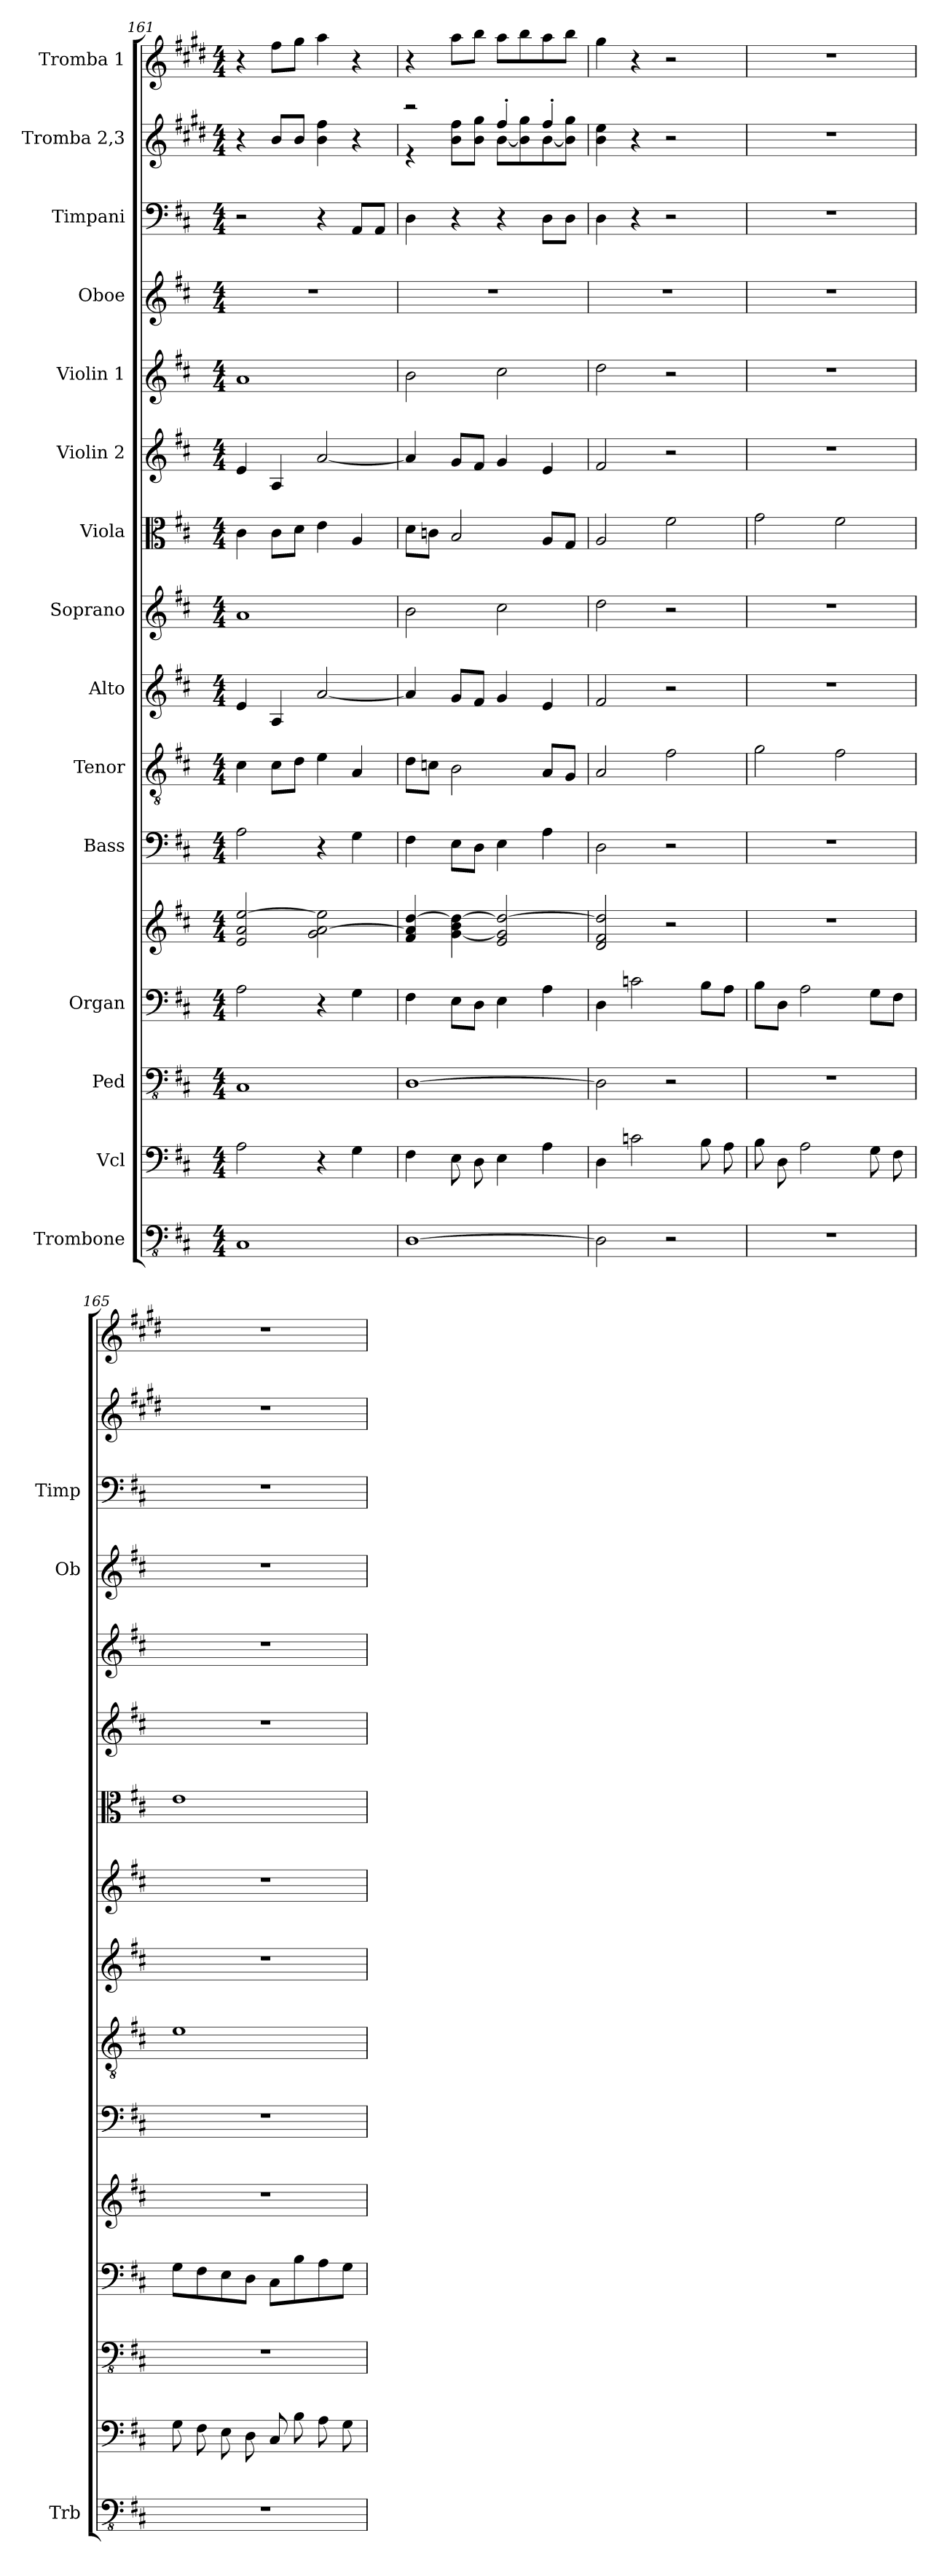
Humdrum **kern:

**kern	**kern	**kern	**kern	**kern	**kern	**kern	**kern	**kern	**kern	**kern	**kern	**kern	**kern	**kern	**kern
*part15	*part14	*part13	*part12	*part12	*part11	*part10	*part9	*part8	*part7	*part6	*part5	*part4	*part3	*part2	*part1
*staff16	*staff15	*staff14	*staff13	*staff12	*staff11	*staff10	*staff9	*staff8	*staff7	*staff6	*staff5	*staff4	*staff3	*staff2	*staff1
*I"Trombone	*I"Vcl	*I"Ped	*I"Organ	*	*I"Bass	*I"Tenor	*I"Alto	*I"Soprano	*I"Viola	*I"Violin 2	*I"Violin 1	*I"Oboe	*I"Timpani	*I"Tromba 2,3	*I"Tromba 1
*I'Trb	*	*	*	*	*	*	*	*	*	*	*	*I'Ob	*I'Timp	*	*
!!LO:PB:g=z
*clefFv4	*clefF4	*clefFv4	*clefF4	*clefG2	*clefF4	*clefGv2	*clefG2	*clefG2	*clefC3	*clefG2	*clefG2	*clefG2	*clefF4	*clefG2	*clefG2
*	*	*	*	*	*	*	*	*	*	*	*	*	*	*ITrd1c2	*ITrd1c2
*k[f#c#]	*k[f#c#]	*k[f#c#]	*k[f#c#]	*k[f#c#]	*k[f#c#]	*k[f#c#]	*k[f#c#]	*k[f#c#]	*k[f#c#]	*k[f#c#]	*k[f#c#]	*k[f#c#]	*k[f#c#]	*k[f#c#]	*k[f#c#]
*M4/4	*M4/4	*M4/4	*M4/4	*M4/4	*M4/4	*M4/4	*M4/4	*M4/4	*M4/4	*M4/4	*M4/4	*M4/4	*M4/4	*M4/4	*M4/4
=161	=161	=161	=161	=161	=161	=161	=161	=161	=161	=161	=161	=161	=161	=161	=161
1CC#	2A\	1CC#	2A\	2e/ 2a/ [2ee/	2A\	4c#\	4e/	1a	4c#\	4e/	1a	1r	2r	4r	4r
.	.	.	.	.	.	8c#\L	4A/	.	8c#\L	4A/	.	.	.	8a/L	8ee\L
.	.	.	.	.	.	8d\J	.	.	8d\J	.	.	.	.	8a/J	8ff#\J
.	4r	.	4r	2g\ [2a\ 2ee\]	4r	4e\	[2a/	.	4e\	[2a/	.	.	4r	4a\ 4ee\	4gg\
.	4G\	.	4G\	.	4G\	4A/	.	.	4A/	.	.	.	8AA/L	4r	4r
.	.	.	.	.	.	.	.	.	.	.	.	.	8AA/J	.	.
=162	=162	=162	=162	=162	=162	=162	=162	=162	=162	=162	=162	=162	=162	=162	=162
*	*	*	*	*	*	*	*	*	*	*	*	*	*	*^	*
[1DD	4F#\	[1DD	4F#\	4f#/ 4a/] [4dd/	4F#\	8d\L	4a/]	2b\	8d\L	4a/]	2b\	1r	4D\	2r	4r	4r
.	.	.	.	.	.	8cn\J	.	.	8cn\J	.	.	.	.	.	.	.
.	8E\	.	8E\L	[4g\ 4b\ 4dd\_	8E\L	2B\	8g/L	.	2B/	8g/L	.	.	4r	.	8a\ 8ee\L	8gg\L
.	8D\	.	8D\J	.	8D\J	.	8f#/J	.	.	8f#/J	.	.	.	.	8a\ 8ff#\J	8aa\J
.	4E\	.	4E\	2e/ 2g/] 2dd/_	4E\	.	4g/	2cc#\	.	4g/	2cc#\	.	4r	4ee'/	[8a\L	8gg\L
.	.	.	.	.	.	.	.	.	.	.	.	.	.	.	8a\] 8ff#\	8aa\
.	4A\	.	4A\	.	4A\	8A/L	4e/	.	8A/L	4e/	.	.	8D\L	4ee'/	[8a\	8gg\
.	.	.	.	.	.	8G/J	.	.	8G/J	.	.	.	8D\J	.	8a\] 8ff#\J	8aa\J
*	*	*	*	*	*	*	*	*	*	*	*	*	*	*v	*v	*
=163	=163	=163	=163	=163	=163	=163	=163	=163	=163	=163	=163	=163	=163	=163	=163
2DD\]	4D\	2DD\]	4D\	2d/ 2f#/ 2dd/]	2D\	2A/	2f#/	2dd\	2A/	2f#/	2dd\	1r	4D\	4a\ 4dd\	4ff#\
.	2cn\	.	2cn\	.	.	.	.	.	.	.	.	.	4r	4r	4r
2r	.	2r	.	2r	2r	2f#\	2r	2r	2f#\	2r	2r	.	2r	2r	2r
.	8B\	.	8B\L	.	.	.	.	.	.	.	.	.	.	.	.
.	8A\	.	8A\J	.	.	.	.	.	.	.	.	.	.	.	.
=164	=164	=164	=164	=164	=164	=164	=164	=164	=164	=164	=164	=164	=164	=164	=164
1r	8B\	1r	8B\L	1r	1r	2g\	1r	1r	2g\	1r	1r	1r	1r	1r	1r
.	8D\	.	8D\J	.	.	.	.	.	.	.	.	.	.	.	.
.	2A\	.	2A\	.	.	.	.	.	.	.	.	.	.	.	.
.	.	.	.	.	.	2f#\	.	.	2f#\	.	.	.	.	.	.
.	8G\	.	8G\L	.	.	.	.	.	.	.	.	.	.	.	.
.	8F#\	.	8F#\J	.	.	.	.	.	.	.	.	.	.	.	.
=165	=165	=165	=165	=165	=165	=165	=165	=165	=165	=165	=165	=165	=165	=165	=165
1r	8G\	1r	8G\L	1r	1r	1e	1r	1r	1e	1r	1r	1r	1r	1r	1r
.	8F#\	.	8F#\	.	.	.	.	.	.	.	.	.	.	.	.
.	8E\	.	8E\	.	.	.	.	.	.	.	.	.	.	.	.
.	8D\	.	8D\J	.	.	.	.	.	.	.	.	.	.	.	.
.	8C#/	.	8C#\L	.	.	.	.	.	.	.	.	.	.	.	.
.	8B\	.	8B\	.	.	.	.	.	.	.	.	.	.	.	.
.	8A\	.	8A\	.	.	.	.	.	.	.	.	.	.	.	.
.	8G\	.	8G\J	.	.	.	.	.	.	.	.	.	.	.	.
=	=	=	=	=	=	=	=	=	=	=	=	=	=	=	=
*-	*-	*-	*-	*-	*-	*-	*-	*-	*-	*-	*-	*-	*-	*-	*-
